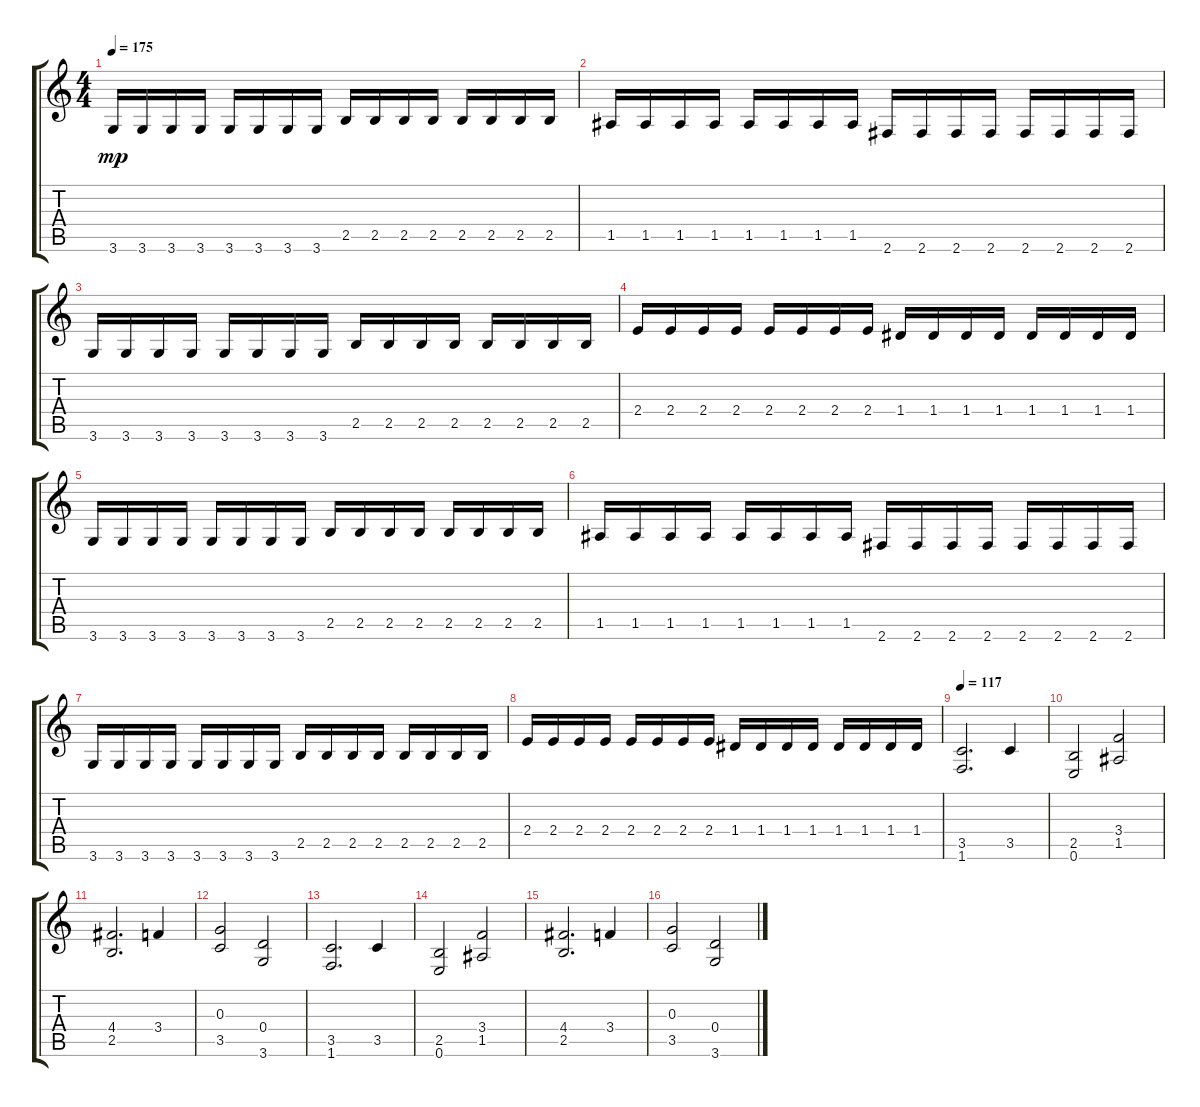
\track "" {instrument distortionguitar}
\staff {score tabs}
\tuning (E4 B3 G3 D3 A2 E2) {hide}
\ts (4 4)
\tempo 175
\clef g2
\ks c
3.6.16{dy mp} 3.6.16 3.6.16 3.6.16 3.6.16 3.6.16 3.6.16 3.6.16 2.5.16 2.5.16 2.5.16 2.5.16 2.5.16 2.5.16 2.5.16 2.5.16 |
1.5.16 1.5.16 1.5.16 1.5.16 1.5.16 1.5.16 1.5.16 1.5.16 2.6.16 2.6.16 2.6.16 2.6.16 2.6.16 2.6.16 2.6.16 2.6.16 |
3.6.16 3.6.16 3.6.16 3.6.16 3.6.16 3.6.16 3.6.16 3.6.16 2.5.16 2.5.16 2.5.16 2.5.16 2.5.16 2.5.16 2.5.16 2.5.16 |
2.4.16 2.4.16 2.4.16 2.4.16 2.4.16 2.4.16 2.4.16 2.4.16 1.4.16 1.4.16 1.4.16 1.4.16 1.4.16 1.4.16 1.4.16 1.4.16 |
3.6.16 3.6.16 3.6.16 3.6.16 3.6.16 3.6.16 3.6.16 3.6.16 2.5.16 2.5.16 2.5.16 2.5.16 2.5.16 2.5.16 2.5.16 2.5.16 |
1.5.16 1.5.16 1.5.16 1.5.16 1.5.16 1.5.16 1.5.16 1.5.16 2.6.16 2.6.16 2.6.16 2.6.16 2.6.16 2.6.16 2.6.16 2.6.16 |
3.6.16 3.6.16 3.6.16 3.6.16 3.6.16 3.6.16 3.6.16 3.6.16 2.5.16 2.5.16 2.5.16 2.5.16 2.5.16 2.5.16 2.5.16 2.5.16 |
2.4.16 2.4.16 2.4.16 2.4.16 2.4.16 2.4.16 2.4.16 2.4.16 1.4.16 1.4.16 1.4.16 1.4.16 1.4.16 1.4.16 1.4.16 1.4.16 |
\tempo 117
(3.5 1.6).2{d} 3.5.4 |
(2.5 0.6).2 (3.4 1.5).2 |
(4.4 2.5).2{d} 3.4.4 |
(0.3 3.5).2 (0.4 3.6).2 |
(3.5 1.6).2{d} 3.5.4 |
(2.5 0.6).2 (3.4 1.5).2 |
(4.4 2.5).2{d} 3.4.4 |
(0.3 3.5).2 (0.4 3.6).2
